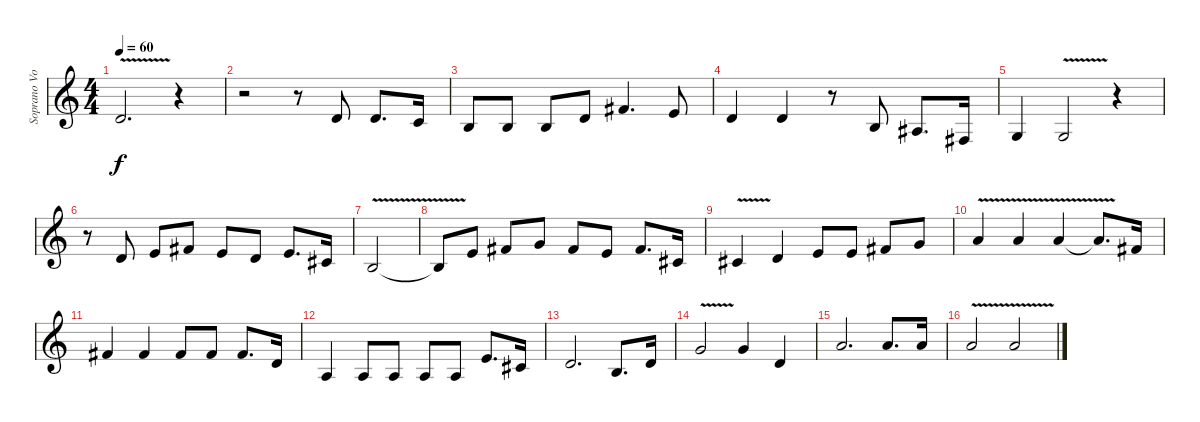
\track ("Soprano Voice" "Soprano Vo") {instrument voiceoohs}
\staff {score}
\tuning (E4 B3 G3 D3 A2 E2 B1) {hide}
\ts (4 4)
\tempo 60
\clef g2
\ks c
3.2{v}.2{d dy f} r.4 |
r.2 r.8 3.2.8 3.2.8{d} 1.2.16 |
0.2.8 0.2.8 0.2.8 3.2.8 2.1.4{d} 0.1.8 |
3.2.4 3.2.4 r.8 0.2.8 3.3.8{d} 4.4.16 |
0.3.4 0.3{v}.2 r.4 |
r.8 3.2.8 0.1.8 2.1.8 0.1.8 3.2.8 0.1.8{d} 2.2.16 |
0.2{v}.2 |
0.2{v t}.8 0.1.8 2.1.8 3.1.8 2.1.8 0.1.8 2.1.8{d} 2.2.16 |
2.2{v}.4 3.2.4 0.1.8 0.1.8 2.1.8 3.1.8 |
5.1{v}.4 5.1{v}.4 5.1{v}.4 5.1{v t}.8{d} 2.1.16 |
2.1.4 2.1.4 2.1.8 2.1.8 2.1.8{d} 3.2.16 |
2.3.4 2.3.8 2.3.8 2.3.8 2.3.8 0.1.8{d} 2.2.16 |
3.2.2{d} 0.2.8{d} 3.2.16 |
3.1{v}.2 3.1.4 3.2.4 |
5.1.2{d} 5.1.8{d} 5.1.16 |
5.1{v}.2 5.1{v}.2
